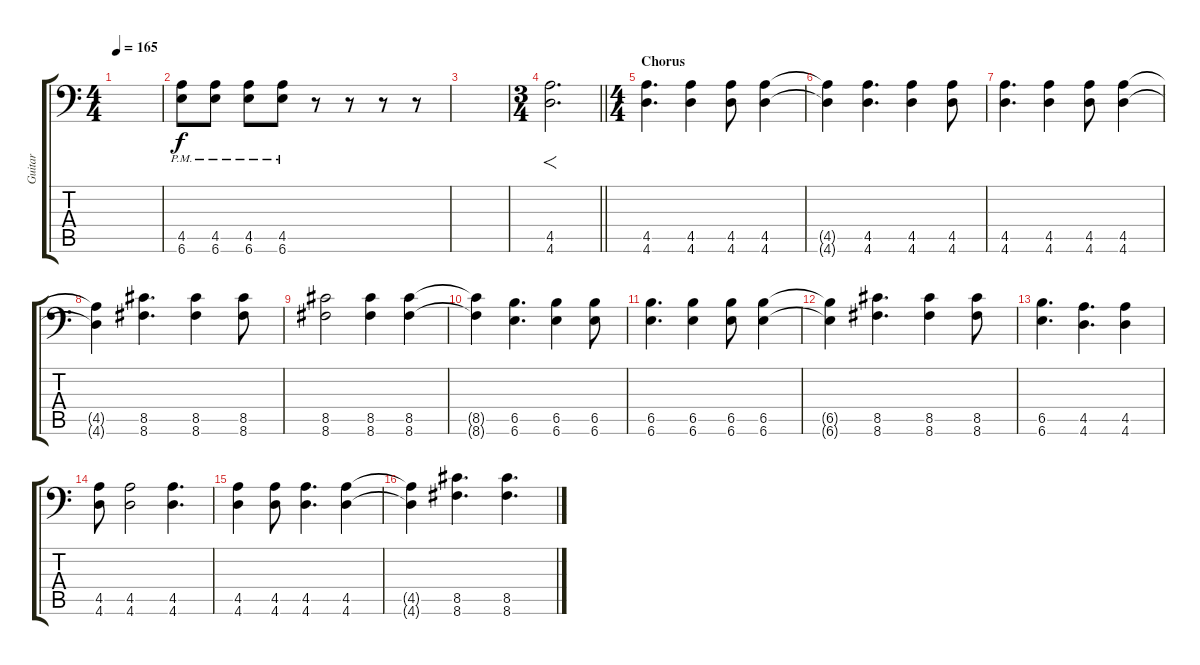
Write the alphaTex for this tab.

\track ("Guitar " "Guitar ") {instrument distortionguitar}
\staff {score tabs}
\tuning (C4 G3 Eb3 Bb2 F2 Bb1) {hide}
\ts (4 4)
\tempo 165
\clef f4
\ks c
|
(4.5{pm} 6.6{pm}).8 (4.5{pm} 6.6{pm}).8 (4.5{pm} 6.6{pm}).8 (4.5{pm} 6.6{pm}).8 r.8 r.8 r.8 r.8 |
|
\ts (3 4)
\barLineRight lightlight
(4.5 4.6).2{f d} |
\ts (4 4)
\section ("" "Chorus")
(4.5 4.6).4{d} (4.5 4.6).4 (4.5 4.6).8 (4.5 4.6).4 |
(4.5{t} 4.6{t}).4 (4.5 4.6).4{d} (4.5 4.6).4 (4.5 4.6).8 |
(4.5 4.6).4{d} (4.5 4.6).4 (4.5 4.6).8 (4.5 4.6).4 |
(4.5{t} 4.6{t}).4 (8.5 8.6).4{d} (8.5 8.6).4 (8.5 8.6).8 |
(8.5 8.6).2 (8.5 8.6).4 (8.5 8.6).4 |
(8.5{t} 8.6{t}).4 (6.5 6.6).4{d} (6.5 6.6).4 (6.5 6.6).8 |
(6.5 6.6).4{d} (6.5 6.6).4 (6.5 6.6).8 (6.5 6.6).4 |
(6.5{t} 6.6{t}).4 (8.5 8.6).4{d} (8.5 8.6).4 (8.5 8.6).8 |
(6.5 6.6).4{d} (4.5 4.6).4{d} (4.5 4.6).4 |
(4.5 4.6).8 (4.5 4.6).2 (4.5 4.6).4{d} |
(4.5 4.6).4 (4.5 4.6).8 (4.5 4.6).4{d} (4.5 4.6).4 |
(4.5{t} 4.6{t}).4 (8.5 8.6).4{d} (8.5 8.6).4{d}
